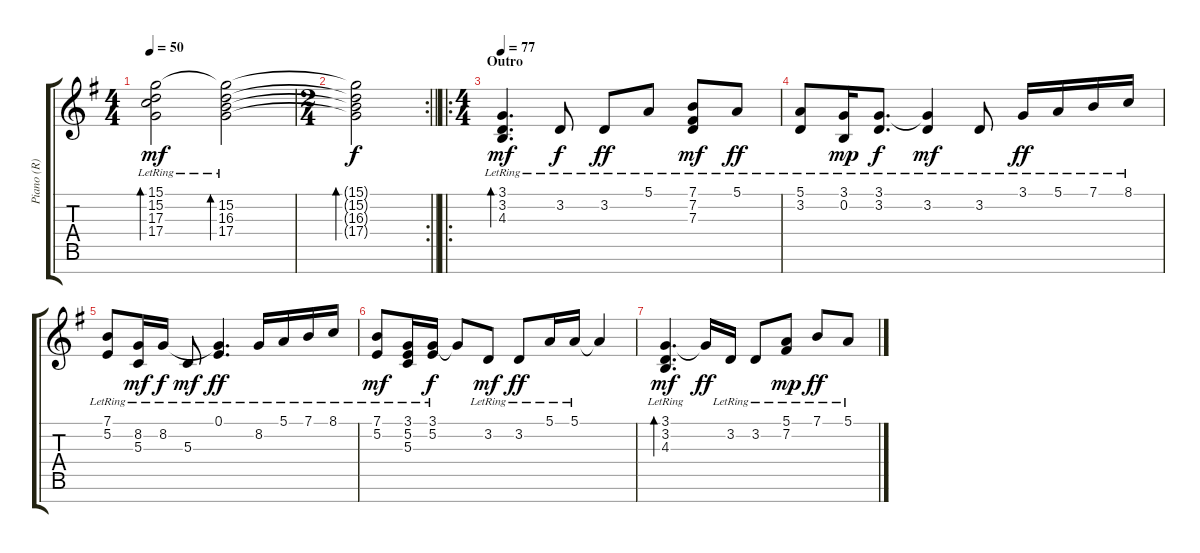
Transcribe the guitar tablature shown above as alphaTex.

\track ("Piano (R)" "Piano (R)") {instrument acousticgrandpiano}
\staff {score tabs}
\tuning (E4 B3 G3 D3 A2 E2 B1) {hide}
\ts (4 4)
\tempo 50
\clef g2
\ks g
(15.1{lr} 15.2{lr} 17.3{lr} 17.4{lr}).2{bd 60 dy mf} (15.1{t} 15.2{lr} 16.3{lr} 17.4{lr}).2{bd 60} |
\rc 2
\ts (2 4)
\barLineRight lightlight
(15.1{t} 15.2{t} 16.3{t} 17.4{t}).2{bd 60 dy f} |
\ro
\ts (4 4)
\section ("" "Outro")
\tempo 77
(3.1{lr} 3.2{lr} 4.3{lr}).4{d bd 60 dy mf} 3.2{lr}.8{dy f} 3.2{lr}.8{dy ff} 5.1{lr}.8 (7.1{lr} 7.2{lr} 7.3{lr}).8{dy mf} 5.1{lr}.8{dy ff} |
(5.1{lr} 3.2{lr}).8 (3.1{lr} 0.2{lr}).16{dy mp} (3.1{lr} 3.2{lr}).8{d dy f} (3.1{t} 3.2{lr}).4{dy mf} 3.2{lr}.8 3.1{lr}.16{dy ff} 5.1{lr}.16 7.1{lr}.16 8.1{lr}.16 |
(7.1{lr} 5.2{lr}).8 (8.2{lr} 5.3{lr}).16{dy mf} 8.2{lr}.16{dy f} 5.3{lr}.8{dy mf} (0.1{lr} 8.2{t}).4{d dy ff} 8.2{lr}.16 5.1{lr}.16 7.1{lr}.16 8.1{lr}.16 |
(7.1{lr} 5.2{lr}).8{dy mf} (3.1{lr} 5.2{lr} 5.3{lr}).16 (3.1{lr} 5.2{lr}).16{dy f} 3.1{t}.8 3.2{lr}.8{dy mf} 3.2{lr}.8{dy ff} 5.1{lr}.16 5.1{lr}.16 5.1{t}.4 |
(3.1{lr} 3.2{lr} 4.3{lr}).4{d bd 60 dy mf} 3.1{t}.16{dy ff} 3.2{lr}.16 3.2{lr}.8 (5.1{lr} 7.2{lr}).8{dy mp} 7.1{lr}.8{dy ff} 5.1{lr}.8
